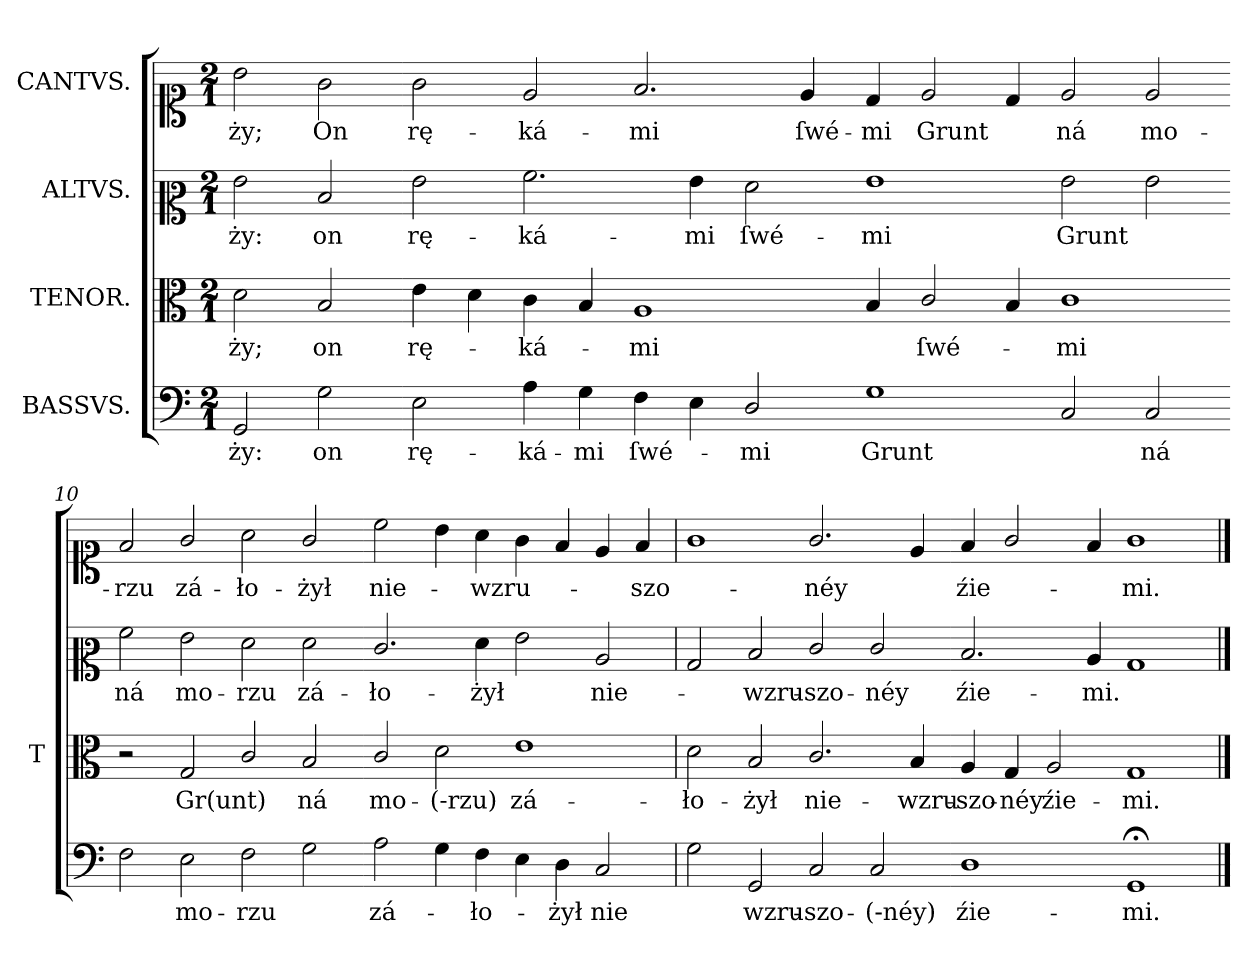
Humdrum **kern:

**kern	**text	**kern	**text	**kern	**text	**kern	**text
*part4	*part4	*part3	*part3	*part2	*part2	*part1	*part1
*staff4	*staff4	*staff3	*staff3	*staff2	*staff2	*staff1	*staff1
*I"BASSVS.	*	*I"TENOR.	*	*I"ALTVS.	*	*I"CANTVS.	*
*	*	*I'T	*	*	*	*	*
*clefF4	*	*clefC3	*	*clefC2	*	*clefC1	*
*M2/1	*	*M2/1	*	*M2/1	*	*M2/1	*
=	=	=	=	=	=	=	=
2GG/	-ży:	2d\	-ży;	2g\	-ży:	2b\	-ży;
2G\	on	2B/	on	2d/	on	2g\	On
=8-	=8-	=8-	=8-	=8-	=8-	=8-	=8-
2E\	rę-	4e\	rę-	2g\	rę-	2g\	rę-
.	.	4d\	.	.	.	.	.
4A\	-ká-	4c\	-ká-	2.a\	-ká-	2e/	-ká-
4G\	-mi	4B/	.	.	.	.	.
4F\	ſwé-	1A/	-mi	.	.	2.f/	-mi
4E\	.	.	.	4g\	-mi	.	.
2D/	-mi	.	.	2f\	ſwé-	.	.
.	.	.	.	.	.	4e/	ſwé-
=9-	=9-	=9-	=9-	=9-	=9-	=9-	=9-
1G\	Grunt	4B/	.	1g\	-mi	4d/	-mi
.	.	2c/	ſwé-	.	.	2e/	Grunt
.	.	4B/	.	.	.	4d/	.
2C/	.	1c\	-mi	2g\	Grunt	2e/	ná
2C/	ná	.	.	2g\	.	2e/	mo-
=10-	=10-	=10-	=10-	=10-	=10-	=10-	=10-
2F\	.	2r	.	2a\	ná	2f/	-rzu
2E\	mo-	2G/	Gr(unt)	2g\	mo-	2g/	zá-
2F\	-rzu	2c/	.	2f\	-rzu	2a\	-ło-
2G\	.	2B/	ná	2f\	zá-	2g/	-żył
=11-	=11-	=11-	=11-	=11-	=11-	=11-	=11-
2A\	zá-	2c/	mo-	2.e/	-ło-	2cc\	nie-
4G\	.	2d\	(-rzu)	.	.	4b\	.
4F\	-ło-	.	.	4f\	-żył	4a\	wzru-
4E\	.	1e\	zá-	2g\	.	4g\	.
4D\	-żył	.	.	.	.	4f/	.
2C/	nie	.	.	2c/	nie-	4e/	.
.	.	.	.	.	.	4f/	-szo-
=12	=12	=12	=12	=12	=12	=12	=12
2G\	.	2d\	-ło-	2B/	.	1g\	.
2GG/	-wzru-	2B/	-żył	2d/	-wzru-	.	.
2C/	-szo-	2.c/	nie-	2e/	-szo-	2.g/	-néy
2C/	(-néy)	.	.	2e/	-néy	.	.
.	.	4B/	-wzru-	.	.	4e/	.
=13-	=13-	=13-	=13-	=13-	=13-	=13-	=13-
1D\	źie-	4A/	-szo-	2.d/	źie-	4f/	źie-
.	.	4G/	-néy	.	.	2g/	.
.	.	2A/	źie-	.	.	.	.
.	.	.	.	4c/	-mi.	4f/	.
1GG;</	-mi.	1G/	-mi.	1B/	.	1g\	-mi.
==	==	==	==	==	==	==	==
*-	*-	*-	*-	*-	*-	*-	*-
